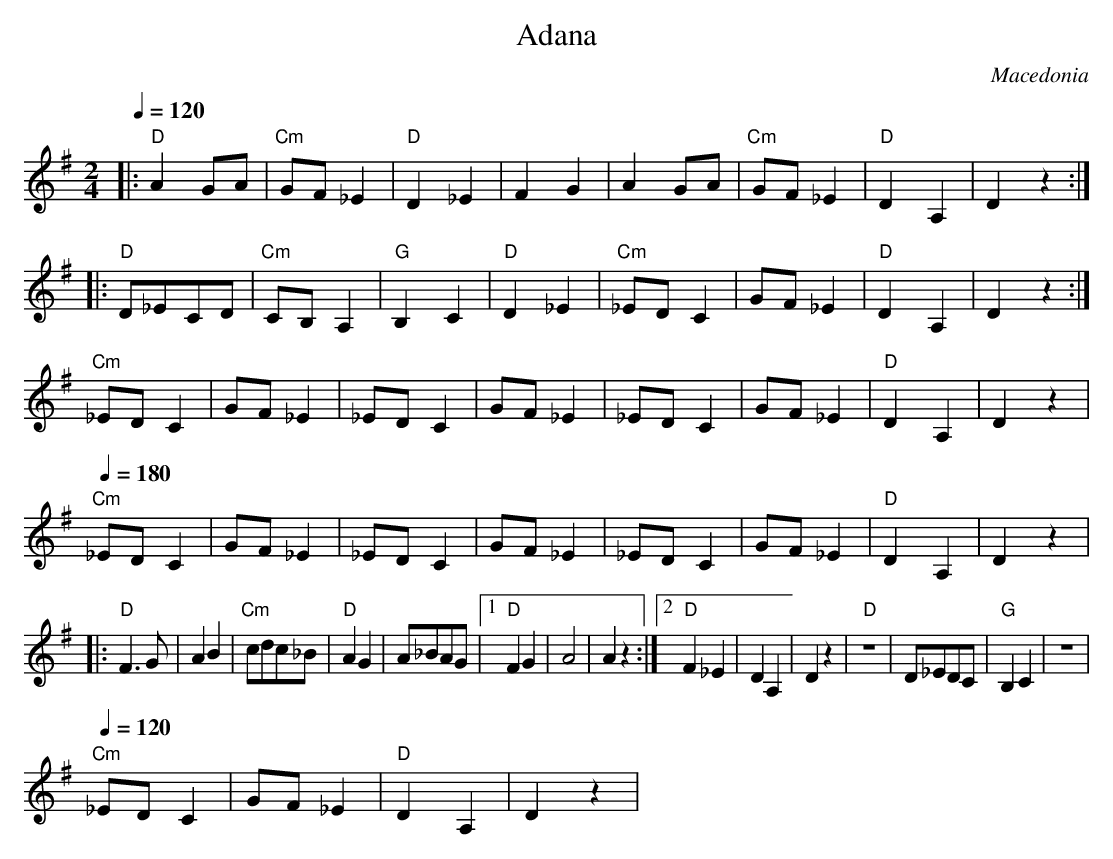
X:1
T:Adana
O:Macedonia
M:2/4
L:1/8
Q:1/4=120
K:DMix
|:"D"A2 GA|"Cm"GF _E2|"D"D2 _E2|F2 G2|A2 GA|"Cm"GF _E2|"D"D2 A,2|D2 z2:|
|:"D"D_ECD|"Cm"CB,A,2|"G"B,2C2|"D"D2_E2|"Cm"_EDC2|GF_E2|"D"D2 A,2|D2 z2:|
"Cm"_EDC2|GF_E2|_EDC2|GF_E2|_EDC2|GF_E2|"D"D2 A,2|D2 z2|
Q:1/4=180
"Cm"_EDC2|GF_E2|_EDC2|GF_E2|_EDC2|GF_E2|"D"D2 A,2|D2 z2|
|:"D"F3G|A2B2|"Cm"cdc_B|"D"A2G2|A_BAG|[1"D"F2G2|A4|A2 z2:|\
[2 "D"F2 _E2| D2 A,2| D2 z2|\
"D"z4|D_EDC|"G"B,2C2|z4|
Q:1/4=120
"Cm"_EDC2|GF_E2|"D"D2 A,2|D2 z2|
